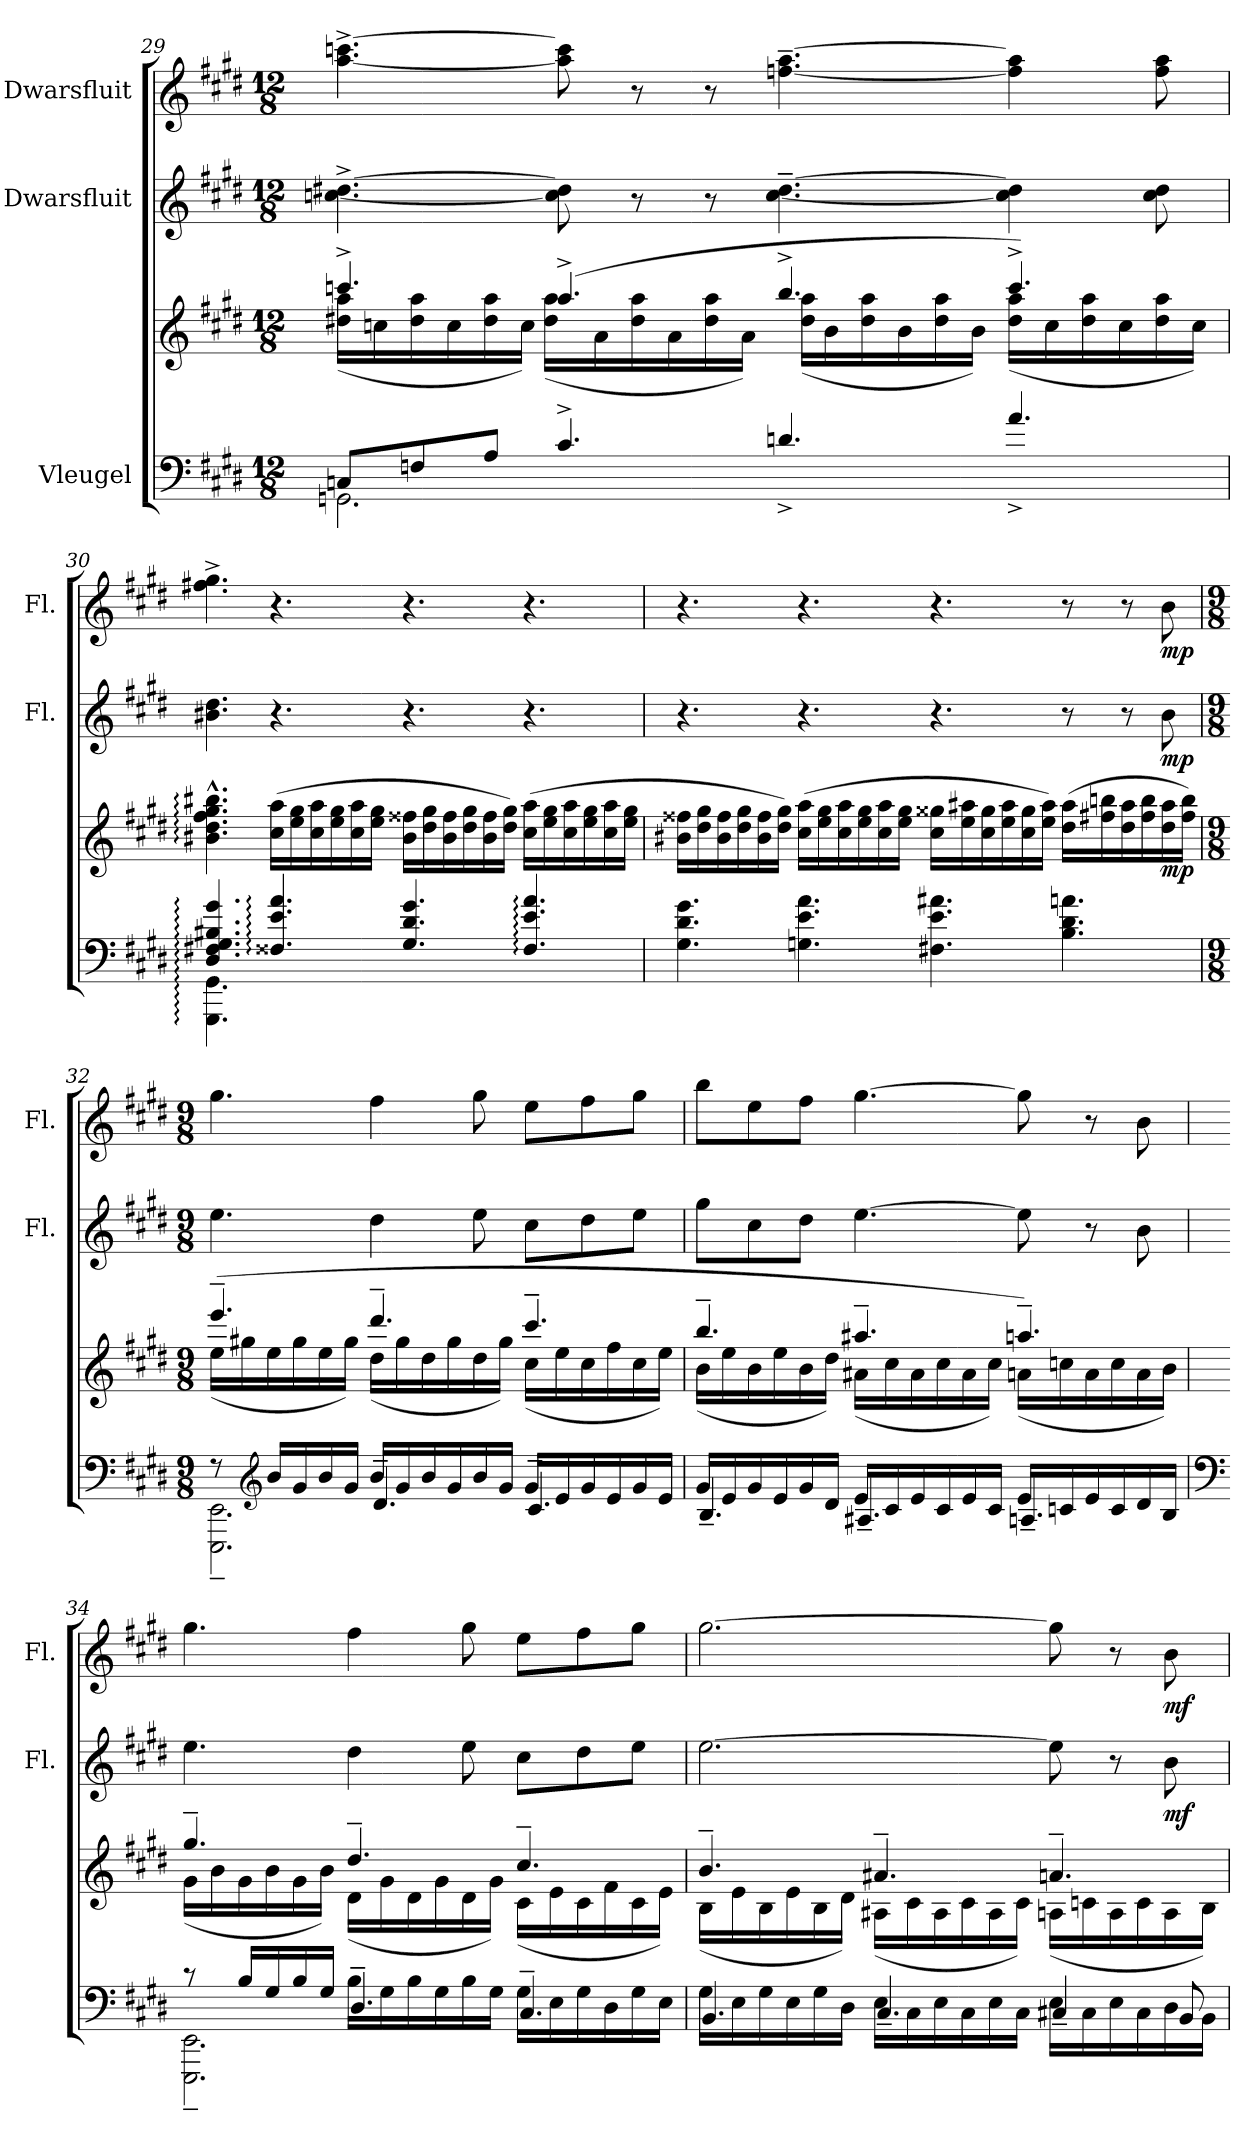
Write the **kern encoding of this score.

**kern	**kern	**dynam	**kern	**dynam	**kern	**dynam
*part3	*part3	*part3	*part2	*part2	*part1	*part1
*staff4	*staff3	*staff3/4	*staff2	*staff2	*staff1	*staff1
*I"Vleugel	*	*	*I"Dwarsfluit	*	*I"Dwarsfluit	*
*	*	*	*I'Fl.	*	*I'Fl.	*
!!LO:LB:g=z
*clefF4	*clefG2	*	*clefG2	*	*clefG2	*
*k[f#c#g#d#]	*k[f#c#g#d#]	*	*k[f#c#g#d#]	*	*k[f#c#g#d#]	*
*M12/8	*M12/8	*	*M12/8	*	*M12/8	*
=29	=29	=29	=29	=29	=29	=29
*^	*^	*	*	*	*	*
8Cn/L	2.GGn\	4.cccn^/	(16dd#X\ 16aa\LL	.	[4.ccn\^ [4.dd#X\^	.	[4.aa\^ [4.cccn\^	.
.	.	.	16ccn\	.	.	.	.	.
8Fn/	.	.	16dd#\ 16aa\	.	.	.	.	.
.	.	.	16cc\	.	.	.	.	.
8A/J	.	.	16dd#\ 16aa\	.	.	.	.	.
.	.	.	16cc\JJ)	.	.	.	.	.
4.c#^/	.	(4.aa^/	(16dd#\ 16aa\LL	.	8cc\] 8dd#\]	.	8aa\] 8ccc\]	.
.	.	.	16a\	.	.	.	.	.
.	.	.	16dd#\ 16aa\	.	8r	.	8r	.
.	.	.	16a\	.	.	.	.	.
.	.	.	16dd#\ 16aa\	.	8r	.	8r	.
.	.	.	16a\JJ)	.	.	.	.	.
4.dn^/	4ryy	4.bb^/	(16dd#\ 16aa\LL	.	[4.cc\~ [4.dd#\~	.	[4.ffn\~ [4.aa\~	.
.	.	.	16b\	.	.	.	.	.
.	.	.	16dd#\ 16aa\	.	.	.	.	.
.	.	.	16b\	.	.	.	.	.
.	2ryy	.	16dd#\ 16aa\	.	.	.	.	.
.	.	.	16b\JJ)	.	.	.	.	.
4.a^/	.	4.ccc^/)	(16dd#\ 16aa\LL	.	4cc\] 4dd#\]	.	4ff\] 4aa\]	.
.	.	.	16cc\	.	.	.	.	.
.	.	.	16dd#\ 16aa\	.	.	.	.	.
.	.	.	16cc\	.	.	.	.	.
.	.	.	16dd#\ 16aa\	.	8cc\ 8dd#\	.	8ff\ 8aa\	.
.	.	.	16cc\JJ)	.	.	.	.	.
*	*	*v	*v	*	*	*	*	*
!!LO:PB:g=z
=30	=30	=30	=30	=30	=30	=30	=30
4.D#/: 4.F#X/: 4.G#/: 4.B#X/: 4.g#/:	4.GGG#\: 4.GG#\:	4.b#X\:^^ 4.dd#\:^^ 4.ff#\:^^ 4.gg#\:^^ 4.bb#X\:^^	.	4.b#X\ 4.dd#\	.	4.ff#X\^ 4.gg#\^	.
4.F##X/: 4.e/: 4.a/:	8ryy	(16cc#\ 16aa\LL	.	4.r	.	4.r	.
.	.	16ee\ 16gg#\	.	.	.	.	.
.	1ryy	16cc#\ 16aa\	.	.	.	.	.
.	.	16ee\ 16gg#\	.	.	.	.	.
.	.	16cc#\ 16aa\	.	.	.	.	.
.	.	16ee\ 16gg#\JJ	.	.	.	.	.
4.G#/ 4.d#/ 4.g#/	.	16b#\ 16ff##X\LL	.	4.r	.	4.r	.
.	.	16dd#\ 16gg#\	.	.	.	.	.
.	.	16b#\ 16ff##\	.	.	.	.	.
.	.	16dd#\ 16gg#\	.	.	.	.	.
.	.	16b#\ 16ff##\	.	.	.	.	.
.	.	16dd#\ 16gg#\JJ)	.	.	.	.	.
4.F##/: 4.e/: 4.a/:	.	(16cc#\ 16aa\LL	.	4.r	.	4.r	.
.	.	16ee\ 16gg#\	.	.	.	.	.
.	.	16cc#\ 16aa\	.	.	.	.	.
.	.	16ee\ 16gg#\	.	.	.	.	.
.	.	16cc#\ 16aa\	.	.	.	.	.
.	.	16ee\ 16gg#\JJ	.	.	.	.	.
*v	*v	*	*	*	*	*	*
!!LO:LB:g=z
=31	=31	=31	=31	=31	=31	=31
4.G#\ 4.d#\ 4.g#\	16b#X\ 16ff##X\LL	.	4.r	.	4.r	.
.	16dd#\ 16gg#\	.	.	.	.	.
.	16b#\ 16ff##\	.	.	.	.	.
.	16dd#\ 16gg#\	.	.	.	.	.
.	16b#\ 16ff##\	.	.	.	.	.
.	16dd#\ 16gg#\JJ)	.	.	.	.	.
4.Gn\ 4.e\ 4.a\	(16cc#\ 16aa\LL	.	4.r	.	4.r	.
.	16ee\ 16gg#\	.	.	.	.	.
.	16cc#\ 16aa\	.	.	.	.	.
.	16ee\ 16gg#\	.	.	.	.	.
.	16cc#\ 16aa\	.	.	.	.	.
.	16ee\ 16gg#\JJ	.	.	.	.	.
4.F#X\ 4.e\ 4.a#X\	16cc#\ 16gg##X\LL	.	4.r	.	4.r	.
.	16ee\ 16aa#X\	.	.	.	.	.
.	16cc#\ 16gg##\	.	.	.	.	.
.	16ee\ 16aa#\	.	.	.	.	.
.	16cc#\ 16gg##\	.	.	.	.	.
.	16ee\ 16aa#\JJ)	.	.	.	.	.
4.B\ 4.d#\ 4.an\	(16dd#\ 16aa#\LL	.	8r	.	8r	.
.	16ff#X\ 16bbn\	.	.	.	.	.
.	16dd#\ 16aa#\	.	8r	.	8r	.
.	16ff#\ 16bb\	.	.	.	.	.
!	!	!LO:DY:b	!	!LO:DY:b	!	!LO:DY:b
.	16dd#\ 16aa#\	mp	8b\	mp	8b\	mp
.	16ff#\ 16bb\JJ)	.	.	.	.	.
!!LO:LB:g=z
=32	=32	=32	=32	=32	=32	=32
*M9/8	*M9/8	*	*M9/8	*	*M9/8	*
*^	*^	*	*	*	*	*
*	*^	*	*	*	*	*	*	*
8r	2.EEE\~ 2.EE\~	4.ryy	(4.eee~/	(16ee\LL	.	4.ee\	.	4.gg#\	.
.	.	.	.	16gg#X\	.	.	.	.	.
*clefG2	*	*	*	*	*	*	*	*	*
16b/LL	.	.	.	16ee\	.	.	.	.	.
16g#/	.	.	.	16gg#\	.	.	.	.	.
16b/	.	.	.	16ee\	.	.	.	.	.
16g#/JJ	.	.	.	16gg#\JJ)	.	.	.	.	.
16b/LL	.	4.d#~/	4.ddd#~/	(16dd#\LL	.	4dd#\	.	4ff#\	.
16g#/	.	.	.	16gg#\	.	.	.	.	.
16b/	.	.	.	16dd#\	.	.	.	.	.
16g#/	.	.	.	16gg#\	.	.	.	.	.
16b/	.	.	.	16dd#\	.	8ee\	.	8gg#\	.
16g#/JJ	.	.	.	16gg#\JJ)	.	.	.	.	.
16g#/LL	4ryy	4.c#~/	4.ccc#~/	(16cc#\LL	.	8cc#\L	.	8ee\L	.
16e/	.	.	.	16ee\	.	.	.	.	.
16g#/	.	.	.	16cc#\	.	8dd#\	.	8ff#\	.
16e/	.	.	.	16ff#\	.	.	.	.	.
16g#/	8ryy	.	.	16cc#\	.	8ee\J	.	8gg#\J	.
16e/JJ	.	.	.	16ee\JJ)	.	.	.	.	.
*	*v	*v	*	*	*	*	*	*	*
=33	=33	=33	=33	=33	=33	=33	=33	=33
16g#/LL	4.B~/	4.bb~/	(16b\LL	.	8gg#\L	.	8bb\L	.
16e/	.	.	16ee\	.	.	.	.	.
16g#/	.	.	16b\	.	8cc#\	.	8ee\	.
16e/	.	.	16ee\	.	.	.	.	.
16g#/	.	.	16b\	.	8dd#\J	.	8ff#\J	.
16d#/JJ	.	.	16dd#\JJ)	.	.	.	.	.
16e/LL	4.A#X~/	4.aa#X~/	(16a#X\LL	.	[4.ee\	.	[4.gg#\	.
16c#/	.	.	16cc#\	.	.	.	.	.
16e/	.	.	16a#\	.	.	.	.	.
16c#/	.	.	16cc#\	.	.	.	.	.
16e/	.	.	16a#\	.	.	.	.	.
16c#/JJ	.	.	16cc#\JJ)	.	.	.	.	.
16e/LL	4.An~/	4.aan~/)	(16an\LL	.	8ee\]	.	8gg#\]	.
16cn/	.	.	16ccn\	.	.	.	.	.
16e/	.	.	16a\	.	8r	.	8r	.
16c/	.	.	16cc\	.	.	.	.	.
16d#/	.	.	16a\	.	8b\	.	8b\	.
16B/JJ	.	.	16b\JJ)	.	.	.	.	.
*v	*v	*	*	*	*	*	*	*
!!LO:PB:g=z
=34	=34	=34	=34	=34	=34	=34	=34
*clefF4	*	*	*	*	*	*	*
*^	*	*	*	*	*	*	*
*	*^	*	*	*	*	*	*	*
8r	2.EEE\~ 2.EE\~	4.ryy	4.gg#~/	(>16g#\LL	.	4.ee\	.	4.gg#\	.
.	.	.	.	16b\	.	.	.	.	.
16B/LL	.	.	.	16g#\	.	.	.	.	.
16G#/	.	.	.	16b\	.	.	.	.	.
16B/	.	.	.	16g#\	.	.	.	.	.
16G#/JJ	.	.	.	16b\JJ)	.	.	.	.	.
16B\LL	.	4.D#~/	4.dd#~/	(>16d#\LL	.	4dd#\	.	4ff#\	.
16G#\	.	.	.	16g#\	.	.	.	.	.
16B\	.	.	.	16d#\	.	.	.	.	.
16G#\	.	.	.	16g#\	.	.	.	.	.
16B\	.	.	.	16d#\	.	8ee\	.	8gg#\	.
16G#\JJ	.	.	.	16g#\JJ)	.	.	.	.	.
16G#\LL	4ryy	4.C#~/	4.cc#~/	(>16c#\LL	.	8cc#\L	.	8ee\L	.
16E\	.	.	.	16e\	.	.	.	.	.
16G#\	.	.	.	16c#\	.	8dd#\	.	8ff#\	.
16D#\	.	.	.	16f#\	.	.	.	.	.
16G#\	8ryy	.	.	16c#\	.	8ee\J	.	8gg#\J	.
16E\JJ	.	.	.	16e\JJ)	.	.	.	.	.
*	*v	*v	*	*	*	*	*	*	*
=35	=35	=35	=35	=35	=35	=35	=35	=35
16G#\LL	4.BB~/	4.b~/	(>16B\LL	.	[2.ee\	.	[2.gg#\	.
16E\	.	.	16e\	.	.	.	.	.
16G#\	.	.	16B\	.	.	.	.	.
16E\	.	.	16e\	.	.	.	.	.
16G#\	.	.	16B\	.	.	.	.	.
16D#\JJ	.	.	16d#\JJ)	.	.	.	.	.
16E\LL	4.C#~/	4.a#X~/	(>16A#X\LL	.	.	.	.	.
16C#\	.	.	16c#\	.	.	.	.	.
16E\	.	.	16A#\	.	.	.	.	.
16C#\	.	.	16c#\	.	.	.	.	.
16E\	.	.	16A#\	.	.	.	.	.
16C#\JJ	.	.	16c#\JJ)	.	.	.	.	.
16E\LL	4C#X~/	4.an~/	(>16An\LL	.	8ee\]	.	8gg#\]	.
16C#\	.	.	16cn\	.	.	.	.	.
16E\	.	.	16A\	.	8r	.	8r	.
16C#\	.	.	16c\	.	.	.	.	.
!	!	!	!	!	!	!LO:DY:b	!	!LO:DY:b
16D#\	8BB/	.	16A\	.	8b\	mf	8b\	mf
16BB\JJ	.	.	16B\JJ)	.	.	.	.	.
*v	*v	*	*	*	*	*	*	*
*	*v	*v	*	*	*	*	*
=	=	=	=	=	=	=
*-	*-	*-	*-	*-	*-	*-
